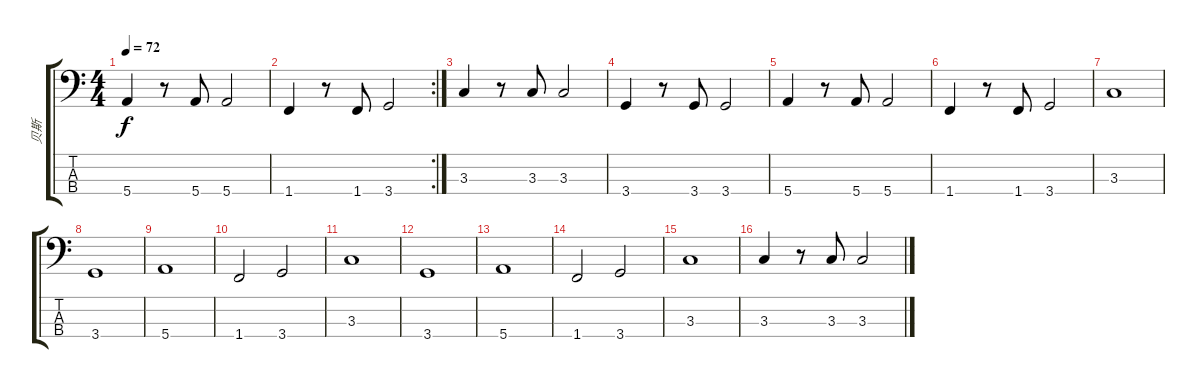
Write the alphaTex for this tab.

\track ("贝斯" "贝斯") {instrument electricbassfinger}
\staff {score tabs}
\tuning (G2 D2 A1 E1) {hide}
\ts (4 4)
\tempo 72
\clef f4
\ks c
5.4.4{dy f} r.8 5.4.8 5.4.2 |
\rc 2
1.4.4 r.8 1.4.8 3.4.2 |
3.3.4 r.8 3.3.8 3.3.2 |
3.4.4 r.8 3.4.8 3.4.2 |
5.4.4 r.8 5.4.8 5.4.2 |
1.4.4 r.8 1.4.8 3.4.2 |
3.3.1 |
3.4.1 |
5.4.1 |
1.4.2 3.4.2 |
3.3.1 |
3.4.1 |
5.4.1 |
1.4.2 3.4.2 |
3.3.1 |
3.3.4 r.8 3.3.8 3.3.2
